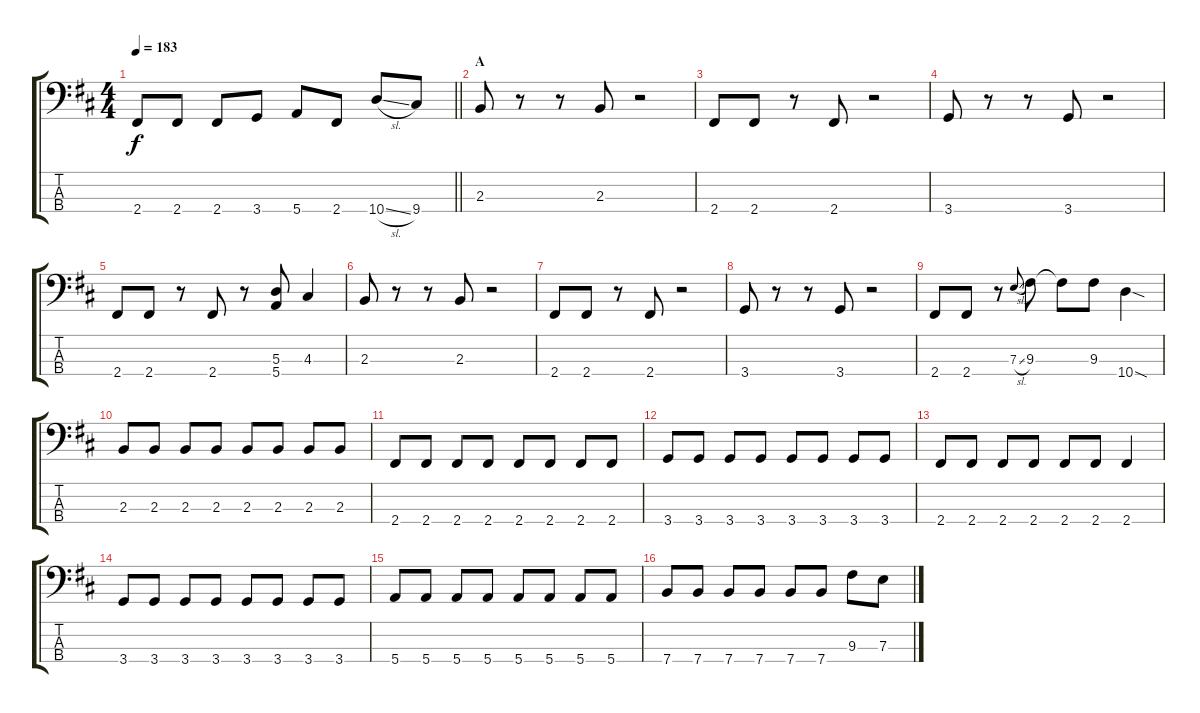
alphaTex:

\track "" {instrument electricbasspick}
\staff {score tabs}
\tuning (G2 D2 A1 E1) {hide}
\ts (4 4)
\tempo 183
\clef f4
\barLineRight lightlight
\ks d
2.4.8{dy f} 2.4.8 2.4.8 3.4.8 5.4.8 2.4.8 10.4{sl}.8 9.4.8 |
\section ("" "A")
2.3.8 r.8 r.8 2.3.8 r.2 |
2.4.8 2.4.8 r.8 2.4.8 r.2 |
3.4.8 r.8 r.8 3.4.8 r.2 |
2.4.8 2.4.8 r.8 2.4.8 r.8 (5.3 5.4).8 4.3.4 |
2.3.8 r.8 r.8 2.3.8 r.2 |
2.4.8 2.4.8 r.8 2.4.8 r.2 |
3.4.8 r.8 r.8 3.4.8 r.2 |
2.4.8 2.4.8 r.8 7.3{sl}.8{gr onbeat} 9.3.8 9.3{t}.8 9.3.8 10.4{sod}.4 |
2.3.8 2.3.8 2.3.8 2.3.8 2.3.8 2.3.8 2.3.8 2.3.8 |
2.4.8 2.4.8 2.4.8 2.4.8 2.4.8 2.4.8 2.4.8 2.4.8 |
3.4.8 3.4.8 3.4.8 3.4.8 3.4.8 3.4.8 3.4.8 3.4.8 |
2.4.8 2.4.8 2.4.8 2.4.8 2.4.8 2.4.8 2.4.4 |
3.4.8 3.4.8 3.4.8 3.4.8 3.4.8 3.4.8 3.4.8 3.4.8 |
5.4.8 5.4.8 5.4.8 5.4.8 5.4.8 5.4.8 5.4.8 5.4.8 |
7.4.8 7.4.8 7.4.8 7.4.8 7.4.8 7.4.8 9.3.8 7.3.8
